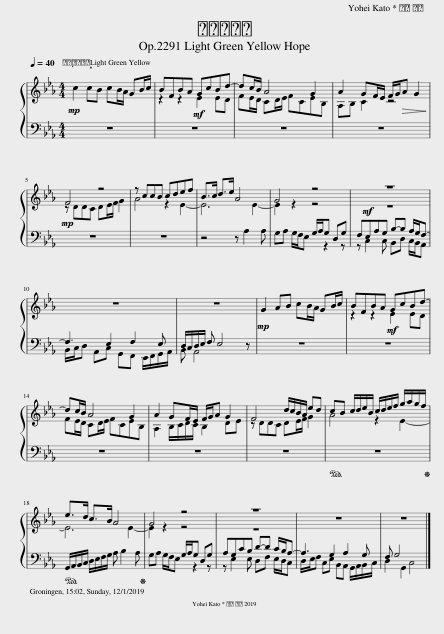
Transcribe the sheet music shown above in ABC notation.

X:1
%%score { ( 1 3 ) | ( 2 4 ) }
L:1/8
Q:1/4=40
M:4/4
I:linebreak $
K:Eb
V:1 treble
V:3 treble
V:2 bass
V:4 bass
V:1
!mp! c2 cB cB/A/ GB/c/ | BFBA!mf! GcBd- | dc/B/ A4 G2 | A2 GF/E/ F/G/!>(!A G2!>)! |$!mp! F4 z4 | %5
 z ccB cdef | B>c d>e A4 | G4 z4 | z8 |$ z8 | %10
 z8 |!mp! G2 AB cB/A/ GB/c/ | BFBA!mf! GcBd- |$ dc/B/ A4 G2 | A2 GF/E/ F/G/A G2 | %15
 F4 d/c/B/A/ ed | cB c/d/e/B/ c/d/e/f/ g/a/g/f/ |$ e>d c>B A4 | G4 z4 | z8 | %20
 z8 | z8 |] %22
V:2
 z8 | z8 | z8 | z8 |$ z8 | %5
 z8 | z4 z A,2 A, | G,A, G,/F,/E, G,/A,/G, D,G, | F,!mf!E,A,G, B,-B, A,/G,/F,- |$ F,3 E,2 F,2 E, | %10
 D,/C,/D,/E,/ F, E,4 z | z8 | z8 |$ z8 | z8 | %15
 z8 |!ped! z8!ped-up! |$!ped! G,,/A,,/B,,/C,/ D,/E,/F,/G,/ A, B,2 A,!ped-up! | G,A, G,/F,/E, G,/A,/G, D,G, | A,G,CB, D-D C/B,/A,- | %20
 A,3 G,2 A,2 G, | D,2 G,,2 C,4 |] %22
V:3
 x8 | z2 z2 E2 ED | FE/D/ CD/E/ FCEB, | A,B, C2 z4 |$ z DDC DE/F/ G2 | %5
 A4 z2 E2- | E6 E2- | E2 z2 z4 | z8 |$ x8 | %10
 x8 | x8 | z2 z2 E2 ED |$ FE/D/ CD/E/ FCEB, | A,2 B,/C/D/C/ B,2 DE | %15
 z DDC DE/F/ G2 | A4 z2 E2- |$ E6 E2- | E2 z2 z4 | z8 | %20
 x8 | x8 |] %22
V:4
 x8 | x8 | x8 | x8 |$ x8 | %5
 x8 | x8 | x5 z2 z | z C,2 C, B,,D, C,/B,,/A,, |$ B,,/C,/D, A,,C, G,,F,, E,,/F,,/G,,/A,,/ | %10
 B,, A,,4 x3 | x8 | x8 |$ x8 | x8 | %15
 x8 | x8 |$ x8 | x5 z2 z | z E,2 E, D,F, E,/D,/C, | %20
 D,/E,/F, C,E, B,,A,, G,,/A,,/B,,/C,/ | F, G,4 x3 |] %22
